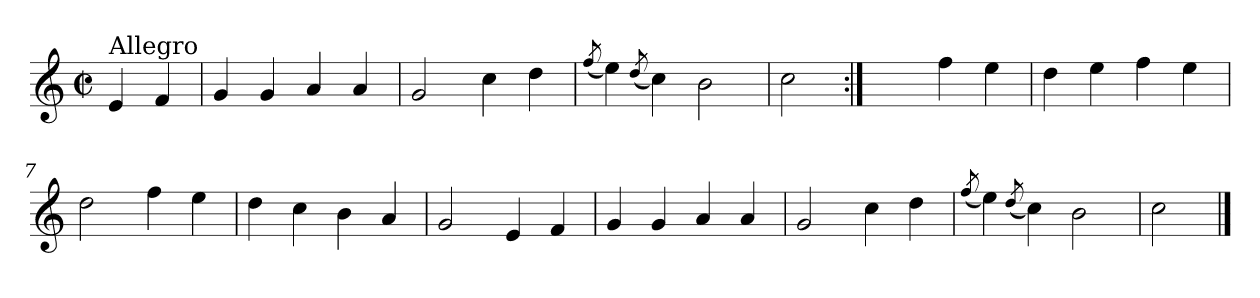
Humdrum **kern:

**kern
*part1
*staff1
*clefG2
*k[]
*C:
*M2/2
*met(c|)
=
!LO:TX:a:t=Allegro
4e/
4f/
=1
4g/
4g/
4a/
4a/
=2
2g/
4cc\
4dd\
=3
(<8qff/
4ee\)
(<8qdd/
4cc\)
2b\
=4
2cc\
=5:|!
2ryy
4ff\
4ee\
!!LO:LB:g=z
=6
4dd\
4ee\
4ff\
4ee\
=7
2dd\
4ff\
4ee\
=8
4dd\
4cc\
4b\
4a/
=9
2g/
4e/
4f/
=10
4g/
4g/
4a/
4a/
=11
2g/
4cc\
4dd\
!!LO:LB:g=z
=12
(<8qff/
4ee\)
(<8qdd/
4cc\)
2b\
=13
2cc\
==
*-
